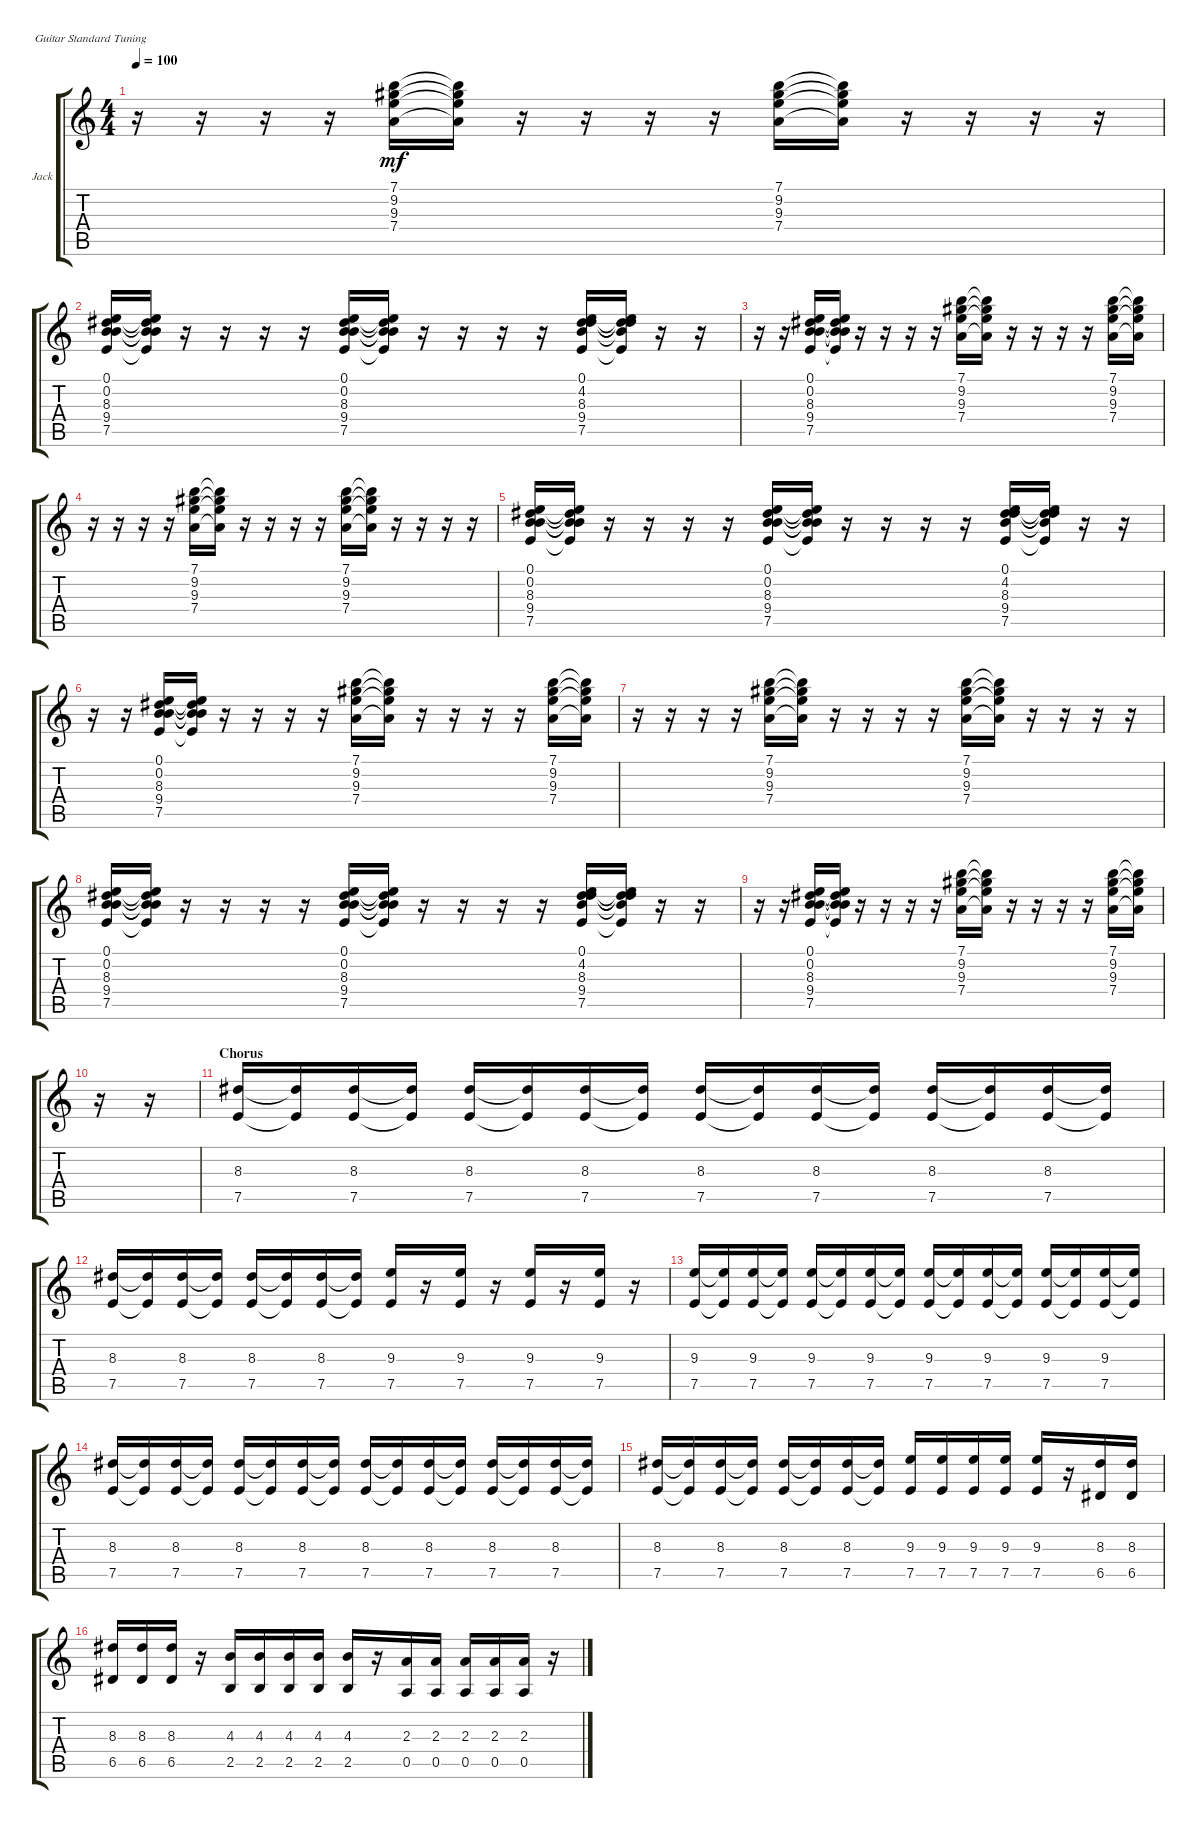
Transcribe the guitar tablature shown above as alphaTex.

\defaultSystemsLayout 4
\bracketExtendMode groupsimilarinstruments
\firstSystemTrackNameOrientation horizontal
\otherSystemsTrackNameOrientation horizontal
\track ("Jack" "Jack") {instrument distortionguitar}
\staff {score tabs}
\tuning (E4 B3 G3 D3 A2 E2)
\ts (4 4)
\tempo 100
\clef g2
\scale
0.333333
\ks c
r.16{dy mf} r.16 r.16 r.16 (7.1 9.2 9.3 7.4).16 (7.4{t} 9.2{t} 7.1{t} 9.3{t}).16 r.16 r.16 r.16 r.16 (7.1 9.2 9.3 7.4).16 (7.4{t} 9.2{t} 7.1{t} 9.3{t}).16 r.16 r.16 r.16 r.16 |
\scale
0.333333 (9.4 0.2 8.3 7.5 0.1).16 (7.5{t} 8.3{t} 0.2{t} 9.4{t} 0.1{t}).16 r.16 r.16 r.16 r.16 (9.4 0.2 8.3 7.5 0.1).16 (7.5{t} 8.3{t} 0.2{t} 9.4{t} 0.1{t}).16 r.16 r.16 r.16 r.16 (4.2 8.3 9.4 0.1 7.5).16 (8.3{t} 4.2{t} 0.1{t} 7.5{t} 9.4{t}).16 r.16 r.16 |
\scale
0.333333 r.16 r.16 (9.4 0.2 8.3 7.5 0.1).16 (0.1{t} 0.2{t} 8.3{t} 7.5{t} 9.4{t}).16 r.16 r.16 r.16 r.16 (7.1 9.2 9.3 7.4).16 (7.4{t} 9.2{t} 7.1{t} 9.3{t}).16 r.16 r.16 r.16 r.16 (9.3 7.1 9.2 7.4).16 (9.2{t} 7.1{t} 9.3{t} 7.4{t}).16 |
\scale
0.333333 r.16 r.16 r.16 r.16 (7.1 9.2 9.3 7.4).16 (7.4{t} 9.2{t} 7.1{t} 9.3{t}).16 r.16 r.16 r.16 r.16 (7.1 9.2 9.3 7.4).16 (7.4{t} 9.2{t} 7.1{t} 9.3{t}).16 r.16 r.16 r.16 r.16 |
\scale
0.333333 (9.4 0.2 8.3 7.5 0.1).16 (7.5{t} 8.3{t} 0.2{t} 9.4{t} 0.1{t}).16 r.16 r.16 r.16 r.16 (9.4 0.2 8.3 7.5 0.1).16 (7.5{t} 8.3{t} 0.2{t} 9.4{t} 0.1{t}).16 r.16 r.16 r.16 r.16 (4.2 8.3 9.4 0.1 7.5).16 (8.3{t} 4.2{t} 0.1{t} 7.5{t} 9.4{t}).16 r.16 r.16 |
\scale
0.333333 r.16 r.16 (9.4 0.2 8.3 7.5 0.1).16 (0.1{t} 0.2{t} 8.3{t} 7.5{t} 9.4{t}).16 r.16 r.16 r.16 r.16 (7.1 9.2 9.3 7.4).16 (7.4{t} 9.2{t} 7.1{t} 9.3{t}).16 r.16 r.16 r.16 r.16 (9.3 7.1 9.2 7.4).16 (9.2{t} 7.1{t} 9.3{t} 7.4{t}).16 |
\scale
0.333333 r.16 r.16 r.16 r.16 (7.1 9.2 9.3 7.4).16 (7.4{t} 9.2{t} 7.1{t} 9.3{t}).16 r.16 r.16 r.16 r.16 (7.1 9.2 9.3 7.4).16 (7.4{t} 9.2{t} 7.1{t} 9.3{t}).16 r.16 r.16 r.16 r.16 |
\scale
0.333333 (9.4 0.2 8.3 7.5 0.1).16 (7.5{t} 8.3{t} 0.2{t} 9.4{t} 0.1{t}).16 r.16 r.16 r.16 r.16 (9.4 0.2 8.3 7.5 0.1).16 (7.5{t} 8.3{t} 0.2{t} 9.4{t} 0.1{t}).16 r.16 r.16 r.16 r.16 (4.2 8.3 9.4 0.1 7.5).16 (8.3{t} 4.2{t} 0.1{t} 7.5{t} 9.4{t}).16 r.16 r.16 |
\scale
0.333333 r.16 r.16 (9.4 0.2 8.3 7.5 0.1).16 (0.1{t} 0.2{t} 8.3{t} 7.5{t} 9.4{t}).16 r.16 r.16 r.16 r.16 (7.1 9.2 9.3 7.4).16 (7.4{t} 9.2{t} 7.1{t} 9.3{t}).16 r.16 r.16 r.16 r.16 (9.3 7.1 9.2 7.4).16 (9.2{t} 7.1{t} 9.3{t} 7.4{t}).16 |
\scale
0.105603 r.16 r.16 |
\section ("" "Chorus")
\scale
0.567463 (7.5 8.3).16 (8.3{t} 7.5{t}).16 (7.5 8.3).16 (8.3{t} 7.5{t}).16 (7.5 8.3).16 (8.3{t} 7.5{t}).16 (7.5 8.3).16 (8.3{t} 7.5{t}).16 (7.5 8.3).16 (8.3{t} 7.5{t}).16 (7.5 8.3).16 (8.3{t} 7.5{t}).16 (7.5 8.3).16 (8.3{t} 7.5{t}).16 (7.5 8.3).16 (8.3{t} 7.5{t}).16 |
(7.5 8.3).16 (7.5{t} 8.3{t}).16 (7.5 8.3).16 (7.5{t} 8.3{t}).16 (7.5 8.3).16 (7.5{t} 8.3{t}).16 (7.5 8.3).16 (7.5{t} 8.3{t}).16 (7.5 9.3).16 r.16 (7.5 9.3).16 r.16 (7.5 9.3).16 r.16 (7.5 9.3).16 r.16 |
(7.5 9.3).16 (9.3{t} 7.5{t}).16 (7.5 9.3).16 (9.3{t} 7.5{t}).16 (7.5 9.3).16 (9.3{t} 7.5{t}).16 (7.5 9.3).16 (9.3{t} 7.5{t}).16 (7.5 9.3).16 (9.3{t} 7.5{t}).16 (7.5 9.3).16 (9.3{t} 7.5{t}).16 (7.5 9.3).16 (9.3{t} 7.5{t}).16 (7.5 9.3).16 (9.3{t} 7.5{t}).16 |
(7.5 8.3).16 (8.3{t} 7.5{t}).16 (7.5 8.3).16 (8.3{t} 7.5{t}).16 (7.5 8.3).16 (8.3{t} 7.5{t}).16 (7.5 8.3).16 (8.3{t} 7.5{t}).16 (7.5 8.3).16 (8.3{t} 7.5{t}).16 (7.5 8.3).16 (8.3{t} 7.5{t}).16 (7.5 8.3).16 (8.3{t} 7.5{t}).16 (7.5 8.3).16 (8.3{t} 7.5{t}).16 |
(7.5 8.3).16 (7.5{t} 8.3{t}).16 (7.5 8.3).16 (7.5{t} 8.3{t}).16 (7.5 8.3).16 (7.5{t} 8.3{t}).16 (7.5 8.3).16 (7.5{t} 8.3{t}).16 (7.5 9.3).16 (7.5 9.3).16 (7.5 9.3).16 (7.5 9.3).16 (7.5 9.3).16 r.16 (6.5 8.3).16 (6.5 8.3).16 |
(6.5 8.3).16 (6.5 8.3).16 (6.5 8.3).16 r.16 (2.5 4.3).16 (2.5 4.3).16 (2.5 4.3).16 (2.5 4.3).16 (2.5 4.3).16 r.16 (0.5 2.3).16 (0.5 2.3).16 (0.5 2.3).16 (0.5 2.3).16 (0.5 2.3).16 r.16
